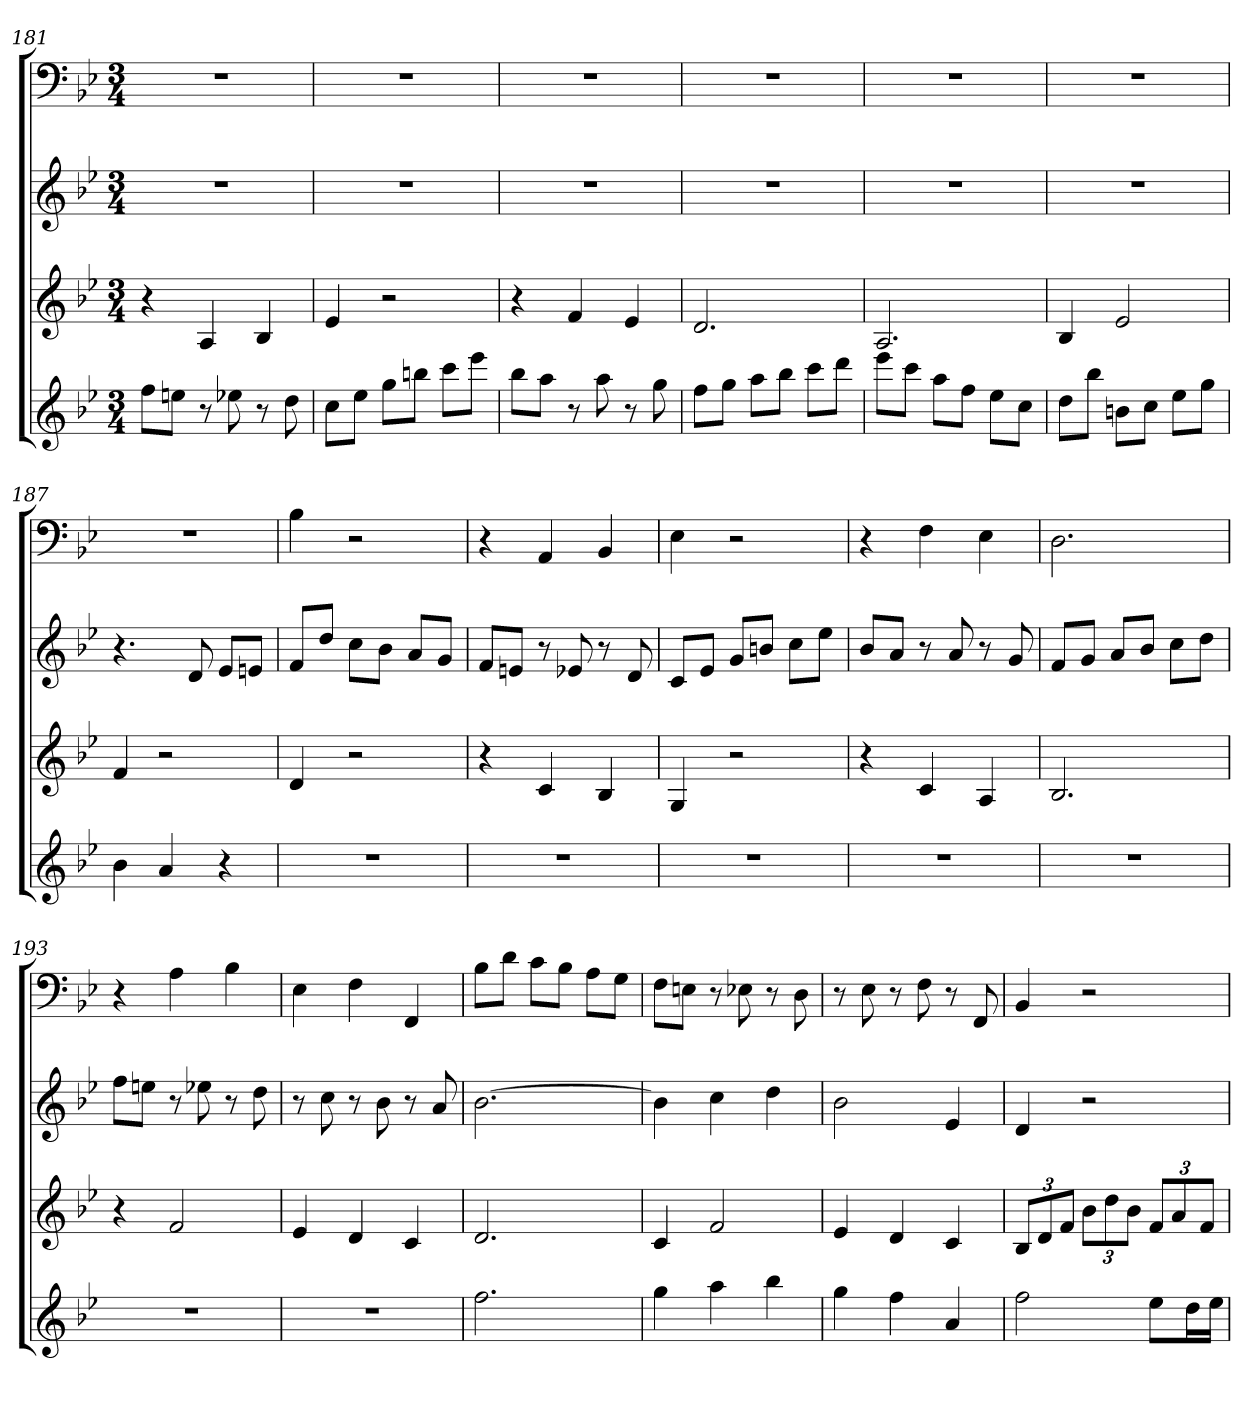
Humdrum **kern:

**kern	**kern	**kern	**kern
*part4	*part3	*part2	*part1
*staff4	*staff3	*staff2	*staff1
*k[b-e-]	*k[b-e-]	*k[b-e-]	*k[b-e-]
*B-:	*B-:	*B-:	*B-:
*M3/4	*M3/4	*M3/4	*M3/4
=181	=181	=181	=181
8ffL	4r	2.r	2.r
8eenJ	.	.	.
8r	4A	.	.
8ee-X	.	.	.
8r	4B-	.	.
8dd	.	.	.
=182	=182	=182	=182
8ccL	4e-	2.r	2.r
8ee-J	.	.	.
8ggL	2r	.	.
8bbnJ	.	.	.
8cccL	.	.	.
8eee-J	.	.	.
=183	=183	=183	=183
8bb-L	4r	2.r	2.r
8aaJ	.	.	.
8r	4f	.	.
8aa	.	.	.
8r	4e-	.	.
8gg	.	.	.
=184	=184	=184	=184
8ffL	2.d	2.r	2.r
8ggJ	.	.	.
8aaL	.	.	.
8bb-J	.	.	.
8cccL	.	.	.
8dddJ	.	.	.
=185	=185	=185	=185
8eee-L	2.A	2.r	2.r
8cccJ	.	.	.
8aaL	.	.	.
8ffJ	.	.	.
8ee-L	.	.	.
8ccJ	.	.	.
=186	=186	=186	=186
8ddL	4B-	2.r	2.r
8bb-J	.	.	.
8bnL	2e-	.	.
8ccJ	.	.	.
8ee-L	.	.	.
8ggJ	.	.	.
=187	=187	=187	=187
4b-	4f	4.r	2.r
4a	2r	.	.
.	.	8d	.
4r	.	8e-L	.
.	.	8enJ	.
=188	=188	=188	=188
2.r	4d	8fL	4B-
.	.	8ddJ	.
.	2r	8ccL	2r
.	.	8b-J	.
.	.	8aL	.
.	.	8gJ	.
=189	=189	=189	=189
2.r	4r	8fL	4r
.	.	8enJ	.
.	4c	8r	4AA
.	.	8e-X	.
.	4B-	8r	4BB-
.	.	8d	.
=190	=190	=190	=190
2.r	4G	8cL	4E-
.	.	8e-J	.
.	2r	8gL	2r
.	.	8bnJ	.
.	.	8ccL	.
.	.	8ee-J	.
=191	=191	=191	=191
2.r	4r	8b-L	4r
.	.	8aJ	.
.	4c	8r	4F
.	.	8a	.
.	4A	8r	4E-
.	.	8g	.
=192	=192	=192	=192
2.r	2.B-	8fL	2.D
.	.	8gJ	.
.	.	8aL	.
.	.	8b-J	.
.	.	8ccL	.
.	.	8ddJ	.
=193	=193	=193	=193
2.r	4r	8ffL	4r
.	.	8eenJ	.
.	2f	8r	4A
.	.	8ee-X	.
.	.	8r	4B-
.	.	8dd	.
=194	=194	=194	=194
2.r	4e-	8r	4E-
.	.	8cc	.
.	4d	8r	4F
.	.	8b-	.
.	4c	8r	4FF
.	.	8a	.
=195	=195	=195	=195
2.ff	2.d	[2.b-	8B-L
.	.	.	8dJ
.	.	.	8cL
.	.	.	8B-J
.	.	.	8AL
.	.	.	8GJ
=196	=196	=196	=196
4gg	4c	4b-]	8FL
.	.	.	8EnJ
4aa	2f	4cc	8r
.	.	.	8E-X
4bb-	.	4dd	8r
.	.	.	8D
=197	=197	=197	=197
4gg	4e-	2b-	8r
.	.	.	8E-
4ff	4d	.	8r
.	.	.	8F
4a	4c	4e-	8r
.	.	.	8FF
=198	=198	=198	=198
2ff	12B-L	4d	4BB-
.	12d	.	.
.	12fJ	.	.
.	12b-L	2r	2r
.	12dd	.	.
.	12b-J	.	.
8ee-L	12fL	.	.
.	12a	.	.
16ddL	.	.	.
.	12fJ	.	.
16ee-JJ	.	.	.
=	=	=	=
*-	*-	*-	*-
